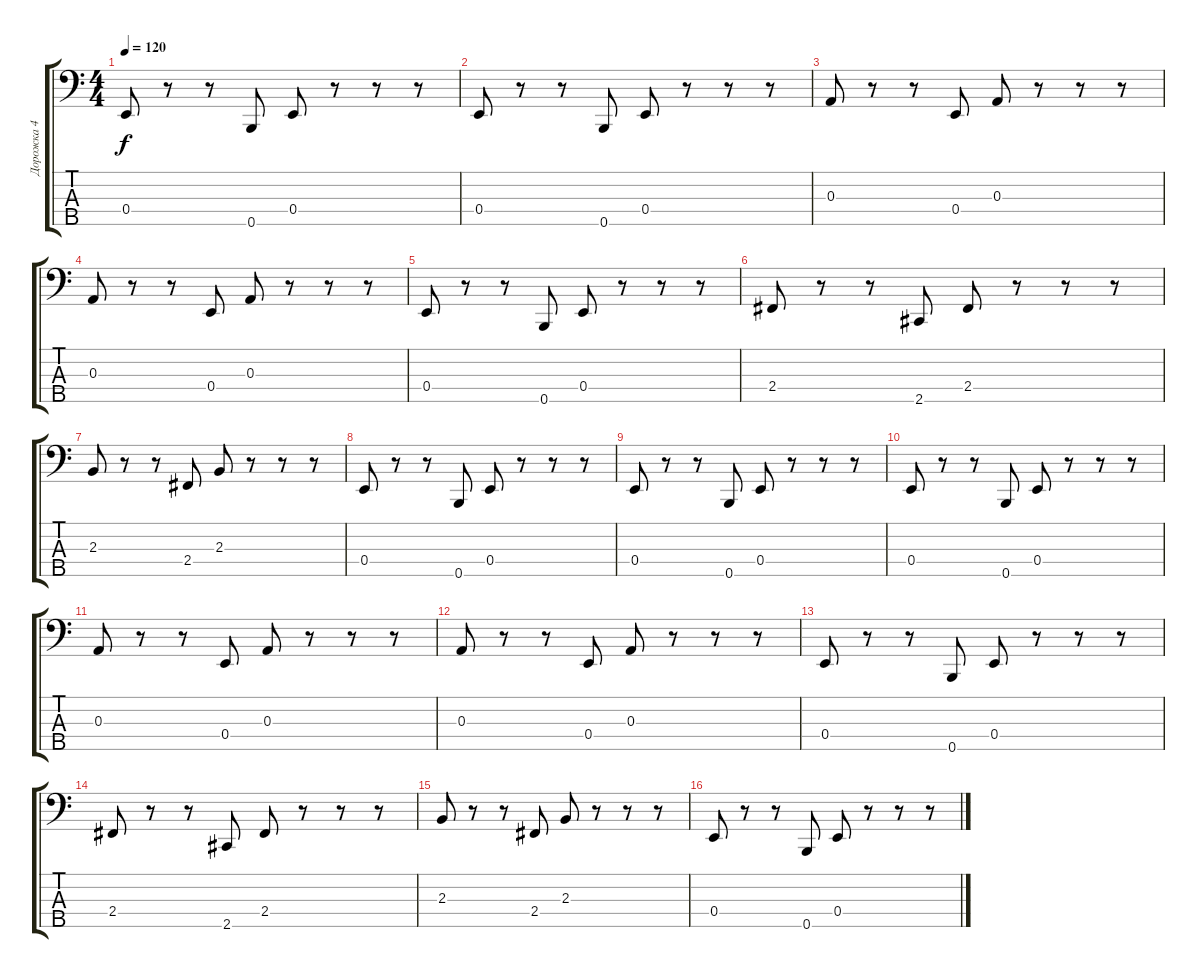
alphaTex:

\track ("Дорожка 4" "Дорожка 4") {instrument electricbassfinger}
\staff {score tabs}
\tuning (G2 D2 A1 E1 B0) {hide}
\ts (4 4)
\tempo 120
\clef f4
\ks c
0.4.8{dy f} r.8 r.8 0.5.8 0.4.8 r.8 r.8 r.8 |
0.4.8 r.8 r.8 0.5.8 0.4.8 r.8 r.8 r.8 |
0.3.8 r.8 r.8 0.4.8 0.3.8 r.8 r.8 r.8 |
0.3.8 r.8 r.8 0.4.8 0.3.8 r.8 r.8 r.8 |
0.4.8 r.8 r.8 0.5.8 0.4.8 r.8 r.8 r.8 |
2.4.8 r.8 r.8 2.5.8 2.4.8 r.8 r.8 r.8 |
2.3.8 r.8 r.8 2.4.8 2.3.8 r.8 r.8 r.8 |
0.4.8 r.8 r.8 0.5.8 0.4.8 r.8 r.8 r.8 |
0.4.8 r.8 r.8 0.5.8 0.4.8 r.8 r.8 r.8 |
0.4.8 r.8 r.8 0.5.8 0.4.8 r.8 r.8 r.8 |
0.3.8 r.8 r.8 0.4.8 0.3.8 r.8 r.8 r.8 |
0.3.8 r.8 r.8 0.4.8 0.3.8 r.8 r.8 r.8 |
0.4.8 r.8 r.8 0.5.8 0.4.8 r.8 r.8 r.8 |
2.4.8 r.8 r.8 2.5.8 2.4.8 r.8 r.8 r.8 |
2.3.8 r.8 r.8 2.4.8 2.3.8 r.8 r.8 r.8 |
0.4.8 r.8 r.8 0.5.8 0.4.8 r.8 r.8 r.8
